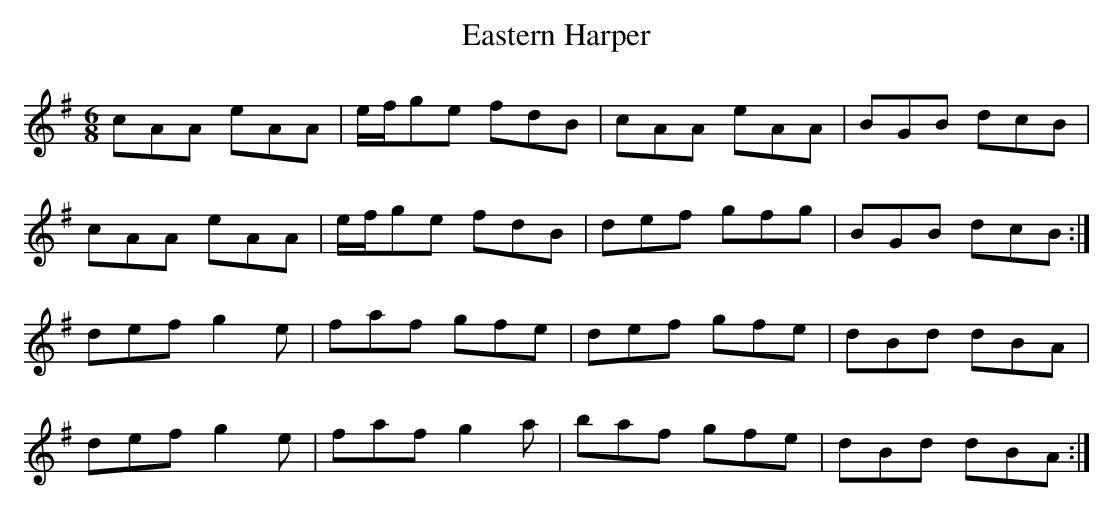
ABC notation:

X:1
T: Eastern Harper
L: 1/8
M: 6/8
K: Ador
cAA eAA | e/f/ge fdB | cAA eAA | BGB dcB |
cAA eAA | e/f/ge fdB | def gfg | BGB dcB :|
def g2e | faf gfe | def gfe | dBd dBA |
def g2e | faf g2a | baf gfe | dBd dBA :|
